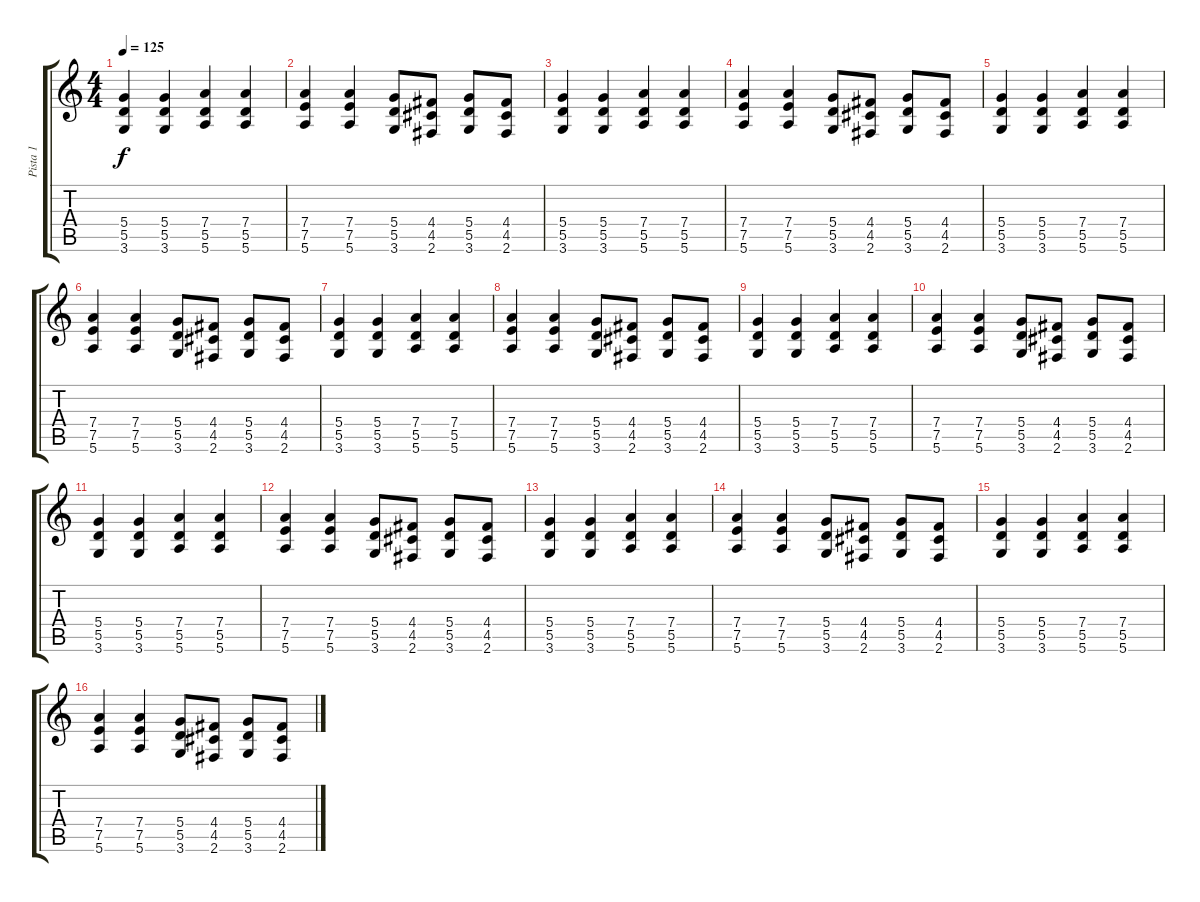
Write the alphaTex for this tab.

\track ("Pista 1" "Pista 1") {instrument acousticguitarsteel}
\staff {score tabs}
\tuning (E4 B3 G3 D3 A2 E2) {hide}
\ts (4 4)
\tempo 125
\clef g2
\ks c
(5.4 5.5 3.6).4{dy f instrument distortionguitar} (5.4 5.5 3.6).4 (7.4 5.5 5.6).4 (7.4 5.5 5.6).4 |
(7.4 7.5 5.6).4 (7.4 7.5 5.6).4 (5.4 5.5 3.6).8 (4.4 4.5 2.6).8 (5.4 5.5 3.6).8 (4.4 4.5 2.6).8 |
(5.4 5.5 3.6).4 (5.4 5.5 3.6).4 (7.4 5.5 5.6).4 (7.4 5.5 5.6).4 |
(7.4 7.5 5.6).4 (7.4 7.5 5.6).4 (5.4 5.5 3.6).8 (4.4 4.5 2.6).8 (5.4 5.5 3.6).8 (4.4 4.5 2.6).8 |
(5.4 5.5 3.6).4 (5.4 5.5 3.6).4 (7.4 5.5 5.6).4 (7.4 5.5 5.6).4 |
(7.4 7.5 5.6).4 (7.4 7.5 5.6).4 (5.4 5.5 3.6).8 (4.4 4.5 2.6).8 (5.4 5.5 3.6).8 (4.4 4.5 2.6).8 |
(5.4 5.5 3.6).4 (5.4 5.5 3.6).4 (7.4 5.5 5.6).4 (7.4 5.5 5.6).4 |
(7.4 7.5 5.6).4 (7.4 7.5 5.6).4 (5.4 5.5 3.6).8 (4.4 4.5 2.6).8 (5.4 5.5 3.6).8 (4.4 4.5 2.6).8 |
(5.4 5.5 3.6).4 (5.4 5.5 3.6).4 (7.4 5.5 5.6).4 (7.4 5.5 5.6).4 |
(7.4 7.5 5.6).4 (7.4 7.5 5.6).4 (5.4 5.5 3.6).8 (4.4 4.5 2.6).8 (5.4 5.5 3.6).8 (4.4 4.5 2.6).8 |
(5.4 5.5 3.6).4 (5.4 5.5 3.6).4 (7.4 5.5 5.6).4 (7.4 5.5 5.6).4 |
(7.4 7.5 5.6).4 (7.4 7.5 5.6).4 (5.4 5.5 3.6).8 (4.4 4.5 2.6).8 (5.4 5.5 3.6).8 (4.4 4.5 2.6).8 |
(5.4 5.5 3.6).4 (5.4 5.5 3.6).4 (7.4 5.5 5.6).4 (7.4 5.5 5.6).4 |
(7.4 7.5 5.6).4 (7.4 7.5 5.6).4 (5.4 5.5 3.6).8 (4.4 4.5 2.6).8 (5.4 5.5 3.6).8 (4.4 4.5 2.6).8 |
(5.4 5.5 3.6).4 (5.4 5.5 3.6).4 (7.4 5.5 5.6).4 (7.4 5.5 5.6).4 |
(7.4 7.5 5.6).4 (7.4 7.5 5.6).4 (5.4 5.5 3.6).8 (4.4 4.5 2.6).8 (5.4 5.5 3.6).8 (4.4 4.5 2.6).8
